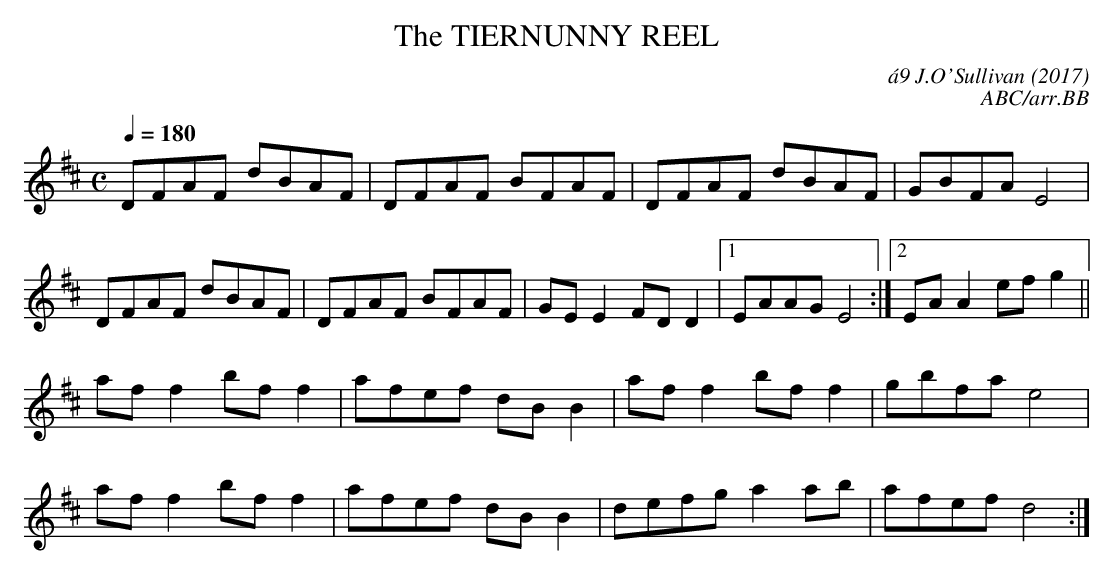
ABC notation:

X:1
T:TIERNUNNY REEL, The
C:\'a9 J.O'Sullivan (2017)
C:ABC/arr.BB
Q:1/4=180
M:C
K:D
DFAF dBAF|DFAF BFAF|DFAF dBAF|GBFA E4|
DFAF dBAF|DFAF BFAF|GEE2 FDD2|1 EAAG E4:|\
[2 EAA2 efg2||
aff2 bff2|afef dBB2|aff2 bff2|gbfa e4|
aff2 bff2|afef dBB2|defg a2ab|afef d4:|
